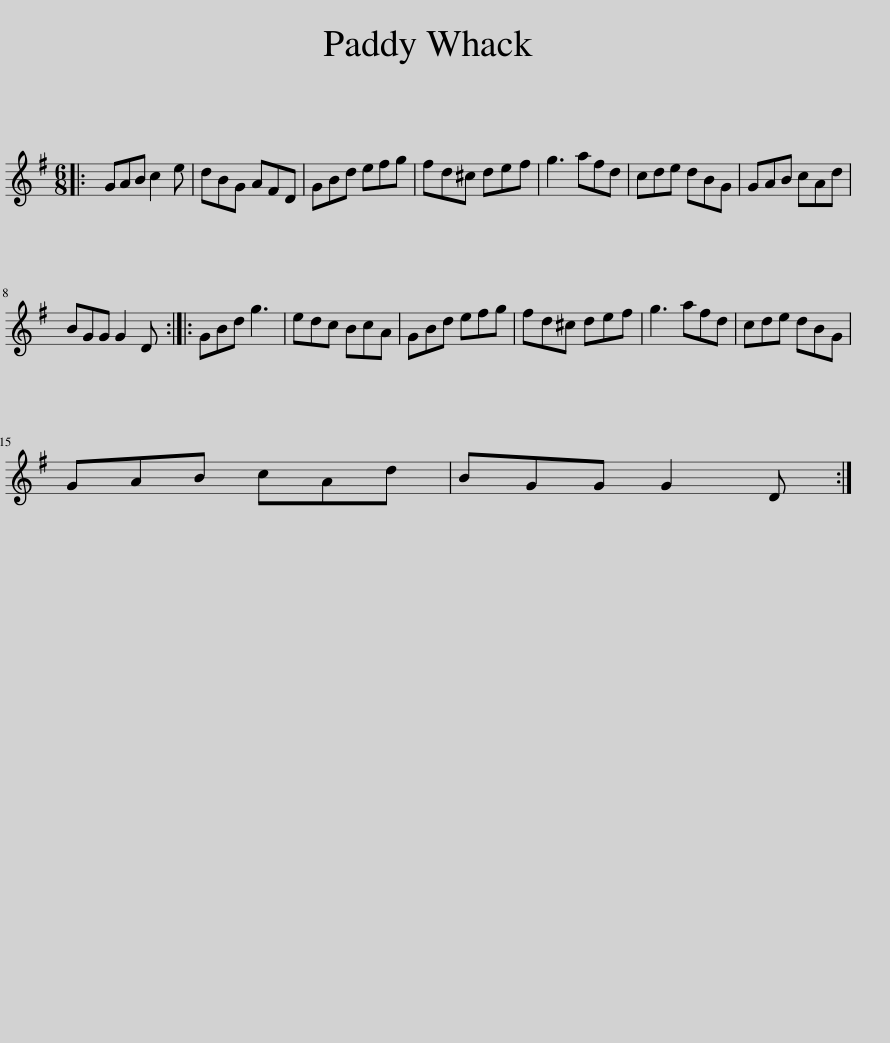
X:1
L:1/8
M:6/8
I:linebreak $
K:G
V:1 treble
V:1
|: GAB c2 e | dBG AFD | GBd efg | fd^c def | g3 afd | %5
 cde dBG | GAB cAd |$ BGG G2 D :: GBd g3 | edc BcA | %10
 GBd efg | fd^c def | g3 afd | cde dBG |$ GAB cAd | %15
 BGG G2 D :| %16
